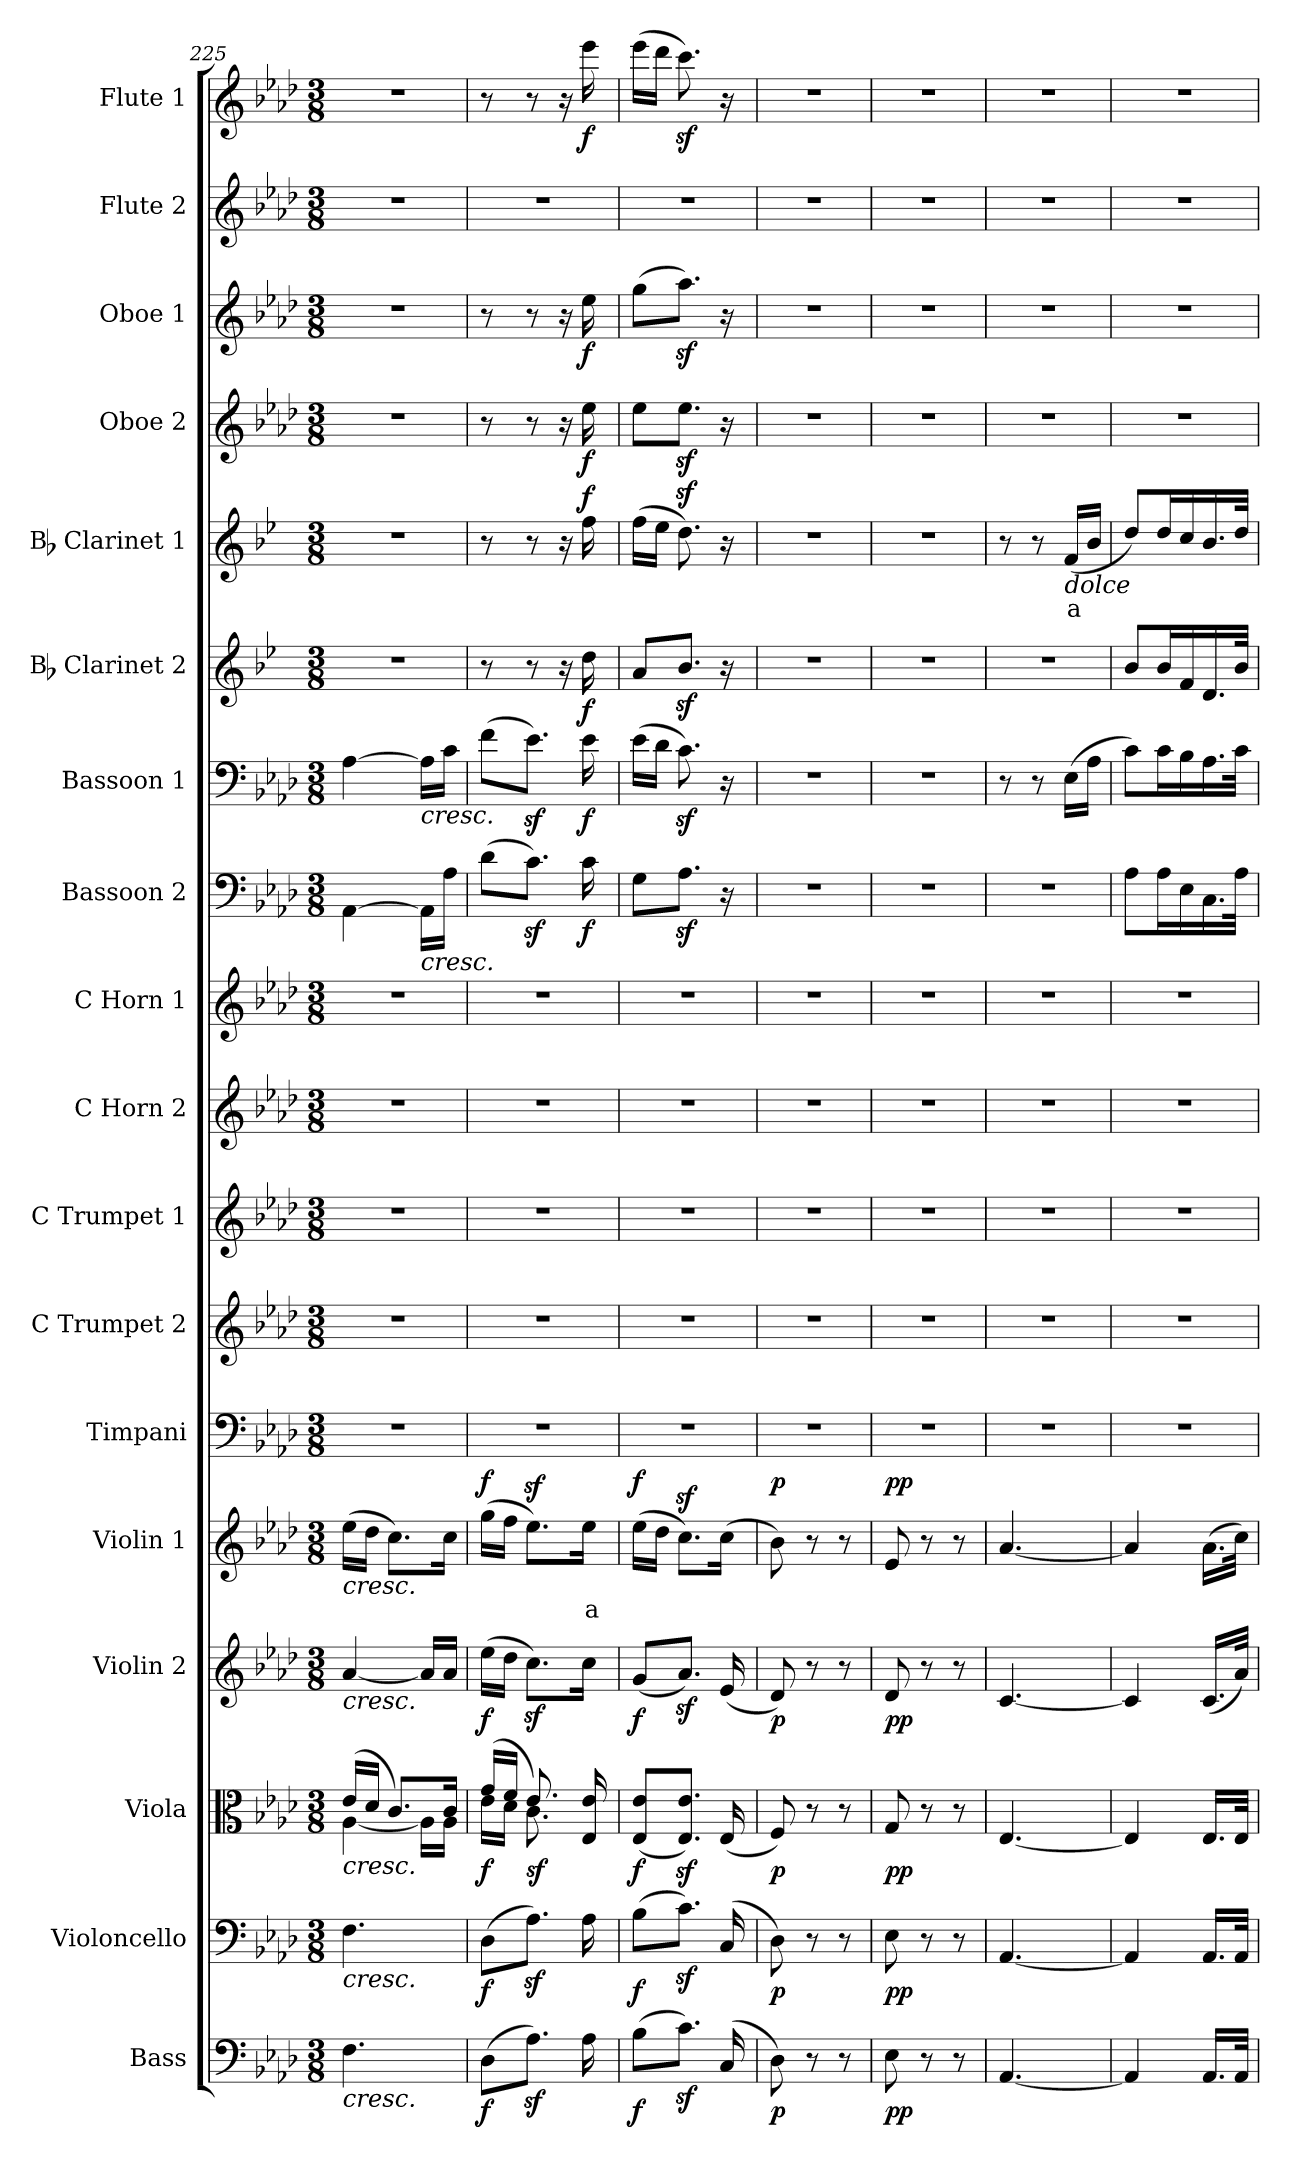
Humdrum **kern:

**kern	**dynam	**kern	**dynam	**kern	**dynam	**kern	**dynam	**kern	**text	**dynam	**kern	**kern	**kern	**kern	**kern	**kern	**dynam	**kern	**dynam	**kern	**dynam	**kern	**text	**dynam	**kern	**dynam	**kern	**dynam	**kern	**kern	**dynam
*part18	*part18	*part17	*part17	*part16	*part16	*part15	*part15	*part14	*part14	*part14	*part13	*part12	*part11	*part10	*part9	*part8	*part8	*part7	*part7	*part6	*part6	*part5	*part5	*part5	*part4	*part4	*part3	*part3	*part2	*part1	*part1
*staff18	*staff18	*staff17	*staff17	*staff16	*staff16	*staff15	*staff15	*staff14	*staff14	*staff14	*staff13	*staff12	*staff11	*staff10	*staff9	*staff8	*staff8	*staff7	*staff7	*staff6	*staff6	*staff5	*staff5	*staff5	*staff4	*staff4	*staff3	*staff3	*staff2	*staff1	*staff1
*I"Bass	*	*I"Violoncello	*	*I"Viola	*	*I"Violin 2	*	*I"Violin 1	*	*	*I"Timpani	*I"C Trumpet 2	*I"C Trumpet 1	*I"C Horn 2	*I"C Horn 1	*I"Bassoon 2	*	*I"Bassoon 1	*	*I"Bb Clarinet 2	*	*I"Bb Clarinet 1	*	*	*I"Oboe 2	*	*I"Oboe 1	*	*I"Flute 2	*I"Flute 1	*
*I'B	*	*I'Vc	*	*I'Vla	*	*I'Vln 2	*	*I'Vln 1	*	*	*I'Timp	*I'Tpt 2	*I'Tpt 1	*I'Hn 2	*I'Hn 1	*I'Bsn 2	*	*I'Bsn 1	*	*I'Cl 2	*	*I'Cl 1	*	*	*I'Ob 2	*	*I'Ob 1	*	*I'Fl 2	*I'Fl 1	*
*clefF4	*	*clefF4	*	*clefC3	*	*clefG2	*	*clefG2	*	*	*clefF4	*clefG2	*clefG2	*clefG2	*clefG2	*clefF4	*	*clefF4	*	*clefG2	*	*clefG2	*	*	*clefG2	*	*clefG2	*	*clefG2	*clefG2	*
*ITrd7c12	*	*	*	*	*	*	*	*	*	*	*	*	*	*ITrd7c12	*ITrd7c12	*	*	*	*	*ITrd1c2	*	*ITrd1c2	*	*	*	*	*	*	*	*	*
*k[b-e-a-d-]	*	*k[b-e-a-d-]	*	*k[b-e-a-d-]	*	*k[b-e-a-d-]	*	*k[b-e-a-d-]	*	*	*k[b-e-a-d-]	*k[b-e-a-d-]	*k[b-e-a-d-]	*k[b-e-a-d-]	*k[b-e-a-d-]	*k[b-e-a-d-]	*	*k[b-e-a-d-]	*	*k[b-e-a-d-]	*	*k[b-e-a-d-]	*	*	*k[b-e-a-d-]	*	*k[b-e-a-d-]	*	*k[b-e-a-d-]	*k[b-e-a-d-]	*
*M3/8	*	*M3/8	*	*M3/8	*	*M3/8	*	*M3/8	*	*	*M3/8	*M3/8	*M3/8	*M3/8	*M3/8	*M3/8	*	*M3/8	*	*M3/8	*	*M3/8	*	*	*M3/8	*	*M3/8	*	*M3/8	*M3/8	*
=225	=225	=225	=225	=225	=225	=225	=225	=225	=225	=225	=225	=225	=225	=225	=225	=225	=225	=225	=225	=225	=225	=225	=225	=225	=225	=225	=225	=225	=225	=225	=225
*	*	*	*	*^	*	*	*	*	*	*	*	*	*	*	*	*	*	*	*	*	*	*	*	*	*	*	*	*	*	*	*
!	!	!	!	!	!	!	!	!	!LO:TX:b:i:t=cresc.	!	!	!	!	!	!	!	!	!	!	!	!	!	!	!	!	!	!	!	!	!	!	!
!	!	!	!	!	!	!	!LO:TX:b:i:t=cresc.	!	!	!	!	!	!	!	!	!	!	!	!	!	!	!	!	!	!	!	!	!	!	!	!	!
!	!	!	!	!LO:TX:b:i:t=cresc.	!	!	!	!	!	!	!	!	!	!	!	!	!	!	!	!	!	!	!	!	!	!	!	!	!	!	!	!
!	!	!LO:TX:b:i:t=cresc.	!	!	!	!	!	!	!	!	!	!	!	!	!	!	!	!	!	!	!	!	!	!	!	!	!	!	!	!	!	!
!LO:TX:b:i:t=cresc.	!	!	!	!	!	!	!	!	!	!	!	!	!	!	!	!	!	!	!	!	!	!	!	!	!	!	!	!	!	!	!	!
4.FF\	.	4.F\	.	(16e-/LL	[4A-\	.	[4a-/	.	(16ee-\LL	.	.	4.r	4.r	4.r	4.r	4.r	[4AA-\	.	[4A-\	.	4.r	.	4.r	.	.	4.r	.	4.r	.	4.r	4.r	.
.	.	.	.	16d-/JJ	.	.	.	.	16dd-\JJ	.	.	.	.	.	.	.	.	.	.	.	.	.	.	.	.	.	.	.	.	.	.	.
.	.	.	.	8.c/L)	.	.	.	.	8.cc\L)	.	.	.	.	.	.	.	.	.	.	.	.	.	.	.	.	.	.	.	.	.	.	.
!	!	!	!	!	!	!	!	!	!	!	!	!	!	!	!	!	!	!	!LO:TX:b:i:t=cresc.	!	!	!	!	!	!	!	!	!	!	!	!	!
!	!	!	!	!	!	!	!	!	!	!	!	!	!	!	!	!	!LO:TX:b:i:t=cresc.	!	!	!	!	!	!	!	!	!	!	!	!	!	!	!
.	.	.	.	.	16A-\LL]	.	16a-/LL]	.	.	.	.	.	.	.	.	.	16AA-\LL]	.	16A-\LL]	.	.	.	.	.	.	.	.	.	.	.	.	.
.	.	.	.	16c/Jk	16A-\JJ	.	16a-/JJ	.	16cc\Jk	.	.	.	.	.	.	.	16A-\JJ	.	16c\JJ	.	.	.	.	.	.	.	.	.	.	.	.	.
=226	=226	=226	=226	=226	=226	=226	=226	=226	=226	=226	=226	=226	=226	=226	=226	=226	=226	=226	=226	=226	=226	=226	=226	=226	=226	=226	=226	=226	=226	=226	=226	=226
!	!LO:DY:b	!	!LO:DY:b	!	!	!LO:DY:b	!	!LO:DY:b	!	!	!LO:DY:b	!	!	!	!	!	!	!	!	!	!	!	!	!	!	!	!	!	!	!	!	!
(8DD-\L	f	(8D-\L	f	(16g/LL	16e-\LL	f	(16ee-\LL	f	(16gg\LL	.	f	4.r	4.r	4.r	4.r	4.r	(8d-\L	.	(8f\L	.	8r	.	8r	.	.	8r	.	8r	.	4.r	8r	.
.	.	.	.	16f/JJ	16d-\JJ	.	16dd-\JJ	.	16ff\JJ	.	.	.	.	.	.	.	.	.	.	.	.	.	.	.	.	.	.	.	.	.	.	.
!	!	!	!	!	!	!LO:DY:b	!	!	!	!	!	!	!	!	!	!	!	!	!	!	!	!	!	!	!	!	!	!	!	!	!	!
8.AA-z<\J)	.	8.A-z<\J)	.	8.e-/)	8.c\	sf	8.ccz<\L)	.	8.ee-z<\L)	.	.	.	.	.	.	.	8.cz<\J)	.	8.e-z<\J)	.	8r	.	8r	.	.	8r	.	8r	.	.	8r	.
.	.	.	.	.	.	.	.	.	.	.	.	.	.	.	.	.	.	.	.	.	16r	.	16r	.	.	16r	.	16r	.	.	16r	.
!	!	!	!	!	!	!	!	!	!	!LO:LY:b:color=#FF0000	!	!	!	!	!	!	!	!LO:DY:b	!	!LO:DY:b	!	!LO:DY:b	!	!	!LO:DY:b	!	!LO:DY:b	!	!LO:DY:b	!	!	!LO:DY:b
16AA-\	.	16A-\	.	16E-/ 16e-/	16ryy	.	16cc\Jk	.	16ee-\Jk	a	.	.	.	.	.	.	16c\	f	16e-\	f	16cc\	f	16ee-\	.	f	16ee-\	f	16ee-\	f	.	16eee-\	f
=227	=227	=227	=227	=227	=227	=227	=227	=227	=227	=227	=227	=227	=227	=227	=227	=227	=227	=227	=227	=227	=227	=227	=227	=227	=227	=227	=227	=227	=227	=227	=227	=227
!	!LO:DY:b	!	!LO:DY:b	!	!	!LO:DY:b	!	!LO:DY:b	!	!	!LO:DY:b	!	!	!	!	!	!	!	!	!	!	!	!	!	!	!	!	!	!	!	!	!
*	*	*	*	*v	*v	*	*	*	*	*	*	*	*	*	*	*	*	*	*	*	*	*	*	*	*	*	*	*	*	*	*	*
(8BB-\L	f	(8B-\L	f	(8E-/ 8e-/L	f	(8g/L	f	(16ee-\LL	.	f	4.r	4.r	4.r	4.r	4.r	8G\L	.	(16e-\LL	.	8g/L	.	(16ee-\LL	.	.	8ee-\L	.	(8gg\L	.	4.r	(16eee-\LL	.
.	.	.	.	.	.	.	.	16dd-\JJ	.	.	.	.	.	.	.	.	.	16d-\JJ	.	.	.	16dd-\JJ	.	.	.	.	.	.	.	16ddd-\JJ	.
8.Cz<\J)	.	8.cz<\J)	.	8.E-/z< 8.e-/z<J)	.	8.a-z</J)	.	8.ccz<\L)	.	.	.	.	.	.	.	8.A-z<\J	.	8.cz<\)	.	8.a-z</J	.	8.ccz<\)	.	.	8.ee-z<\J	.	8.aa-z<\J)	.	.	8.cccz<\)	.
(16CC/	.	(16C/	.	(16E-/	.	(16e-/	.	(16cc\Jk	.	.	.	.	.	.	.	16r	.	16r	.	16r	.	16r	.	.	16r	.	16r	.	.	16r	.
=228	=228	=228	=228	=228	=228	=228	=228	=228	=228	=228	=228	=228	=228	=228	=228	=228	=228	=228	=228	=228	=228	=228	=228	=228	=228	=228	=228	=228	=228	=228	=228
!	!LO:DY:b	!	!LO:DY:b	!	!LO:DY:b	!	!LO:DY:b	!	!	!LO:DY:b	!	!	!	!	!	!	!	!	!	!	!	!	!	!	!	!	!	!	!	!	!
8DD-\)	p	8D-\)	p	8F/)	p	8d-/)	p	8b-\)	.	p	4.r	4.r	4.r	4.r	4.r	4.r	.	4.r	.	4.r	.	4.r	.	.	4.r	.	4.r	.	4.r	4.r	.
8r	.	8r	.	8r	.	8r	.	8r	.	.	.	.	.	.	.	.	.	.	.	.	.	.	.	.	.	.	.	.	.	.	.
8r	.	8r	.	8r	.	8r	.	8r	.	.	.	.	.	.	.	.	.	.	.	.	.	.	.	.	.	.	.	.	.	.	.
=229	=229	=229	=229	=229	=229	=229	=229	=229	=229	=229	=229	=229	=229	=229	=229	=229	=229	=229	=229	=229	=229	=229	=229	=229	=229	=229	=229	=229	=229	=229	=229
!	!LO:DY:b	!	!LO:DY:b	!	!LO:DY:b	!	!LO:DY:b	!	!	!LO:DY:b	!	!	!	!	!	!	!	!	!	!	!	!	!	!	!	!	!	!	!	!	!
8EE-\	pp	8E-\	pp	8G/	pp	8d-/	pp	8e-/	.	pp	4.r	4.r	4.r	4.r	4.r	4.r	.	4.r	.	4.r	.	4.r	.	.	4.r	.	4.r	.	4.r	4.r	.
8r	.	8r	.	8r	.	8r	.	8r	.	.	.	.	.	.	.	.	.	.	.	.	.	.	.	.	.	.	.	.	.	.	.
8r	.	8r	.	8r	.	8r	.	8r	.	.	.	.	.	.	.	.	.	.	.	.	.	.	.	.	.	.	.	.	.	.	.
=230	=230	=230	=230	=230	=230	=230	=230	=230	=230	=230	=230	=230	=230	=230	=230	=230	=230	=230	=230	=230	=230	=230	=230	=230	=230	=230	=230	=230	=230	=230	=230
[4.AAA-/	.	[4.AA-/	.	[4.E-/	.	[4.c/	.	[4.a-/	.	.	4.r	4.r	4.r	4.r	4.r	4.r	.	8r	.	4.r	.	8r	.	.	4.r	.	4.r	.	4.r	4.r	.
.	.	.	.	.	.	.	.	.	.	.	.	.	.	.	.	.	.	8r	.	.	.	8r	.	.	.	.	.	.	.	.	.
!	!	!	!	!	!	!	!	!	!	!	!	!	!	!	!	!	!	!	!	!	!	!LO:TX:b:i:t=dolce	!	!	!	!	!	!	!	!	!
!	!	!	!	!	!	!	!	!	!	!	!	!	!	!	!	!	!	!	!	!	!	!	!LO:LY:b:color=#FF0000	!	!	!	!	!	!	!	!
.	.	.	.	.	.	.	.	.	.	.	.	.	.	.	.	.	.	(16E-\LL	.	.	.	(16e-/LL	a	.	.	.	.	.	.	.	.
.	.	.	.	.	.	.	.	.	.	.	.	.	.	.	.	.	.	16A-\JJ	.	.	.	16a-/JJ	.	.	.	.	.	.	.	.	.
=231	=231	=231	=231	=231	=231	=231	=231	=231	=231	=231	=231	=231	=231	=231	=231	=231	=231	=231	=231	=231	=231	=231	=231	=231	=231	=231	=231	=231	=231	=231	=231
4AAA-/]	.	4AA-/]	.	4E-/]	.	4c/]	.	4a-/]	.	.	4.r	4.r	4.r	4.r	4.r	8A-\L	.	8c\L)	.	8a-/L	.	8cc/L)	.	.	4.r	.	4.r	.	4.r	4.r	.
.	.	.	.	.	.	.	.	.	.	.	.	.	.	.	.	16A-\L	.	16c\L	.	16a-/L	.	16cc/L	.	.	.	.	.	.	.	.	.
.	.	.	.	.	.	.	.	.	.	.	.	.	.	.	.	16E-\	.	16B-\	.	16e-/	.	16b-/	.	.	.	.	.	.	.	.	.
16.AAA-/LL	.	16.AA-/LL	.	16.E-/LL	.	(16.c/LL	.	(16.a-\LL	.	.	.	.	.	.	.	16.C\	.	16.A-\	.	16.c/	.	16.a-/	.	.	.	.	.	.	.	.	.
32AAA-/JJk	.	32AA-/JJk	.	32E-/JJk	.	32a-/JJk)	.	32cc\JJk)	.	.	.	.	.	.	.	32A-\JJk	.	32c\JJk	.	32a-/JJk	.	32cc/JJk	.	.	.	.	.	.	.	.	.
=	=	=	=	=	=	=	=	=	=	=	=	=	=	=	=	=	=	=	=	=	=	=	=	=	=	=	=	=	=	=	=
*-	*-	*-	*-	*-	*-	*-	*-	*-	*-	*-	*-	*-	*-	*-	*-	*-	*-	*-	*-	*-	*-	*-	*-	*-	*-	*-	*-	*-	*-	*-	*-
